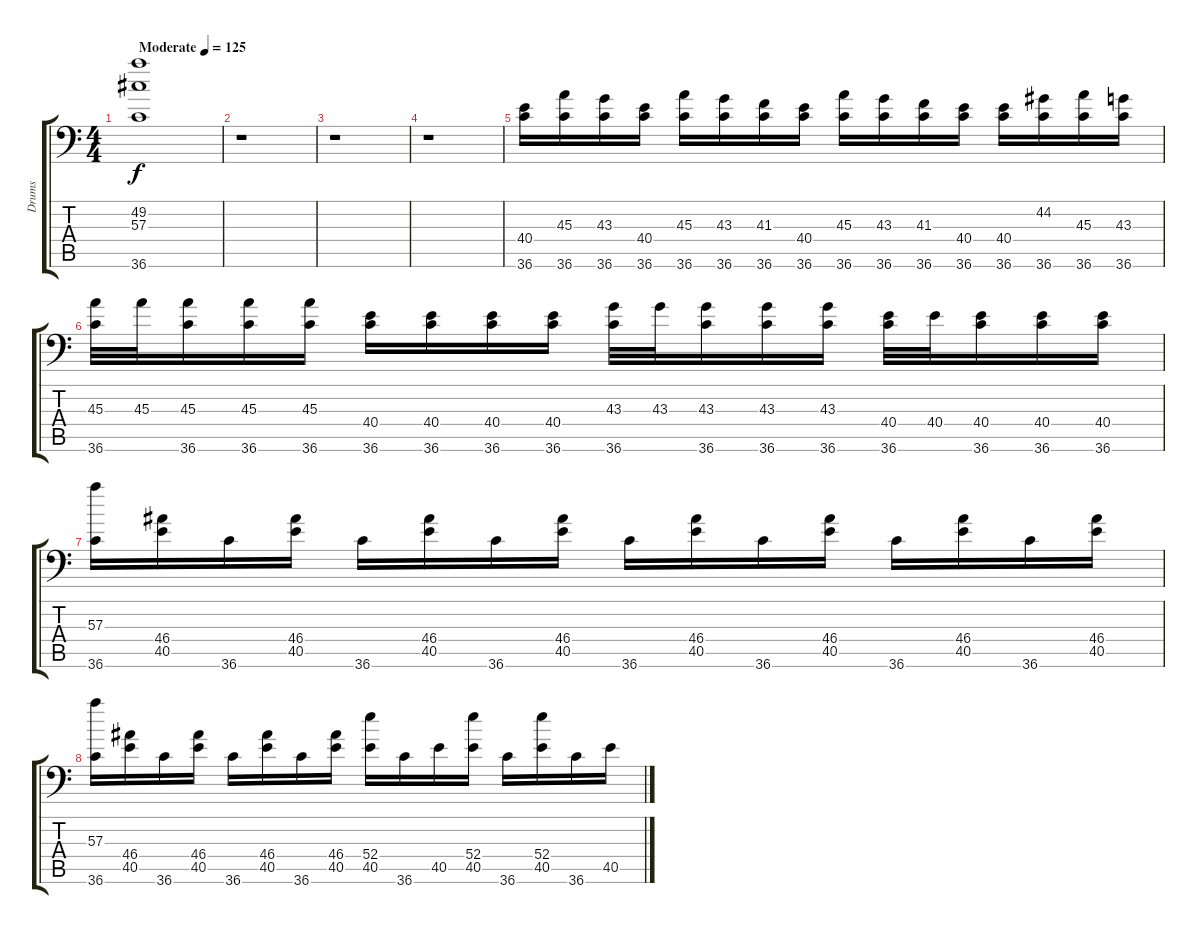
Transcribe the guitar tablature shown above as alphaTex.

\track ("Drums" "Drums") {instrument acousticgrandpiano}
\staff {score tabs}
\tuning (C-1 C-1 C-1 C-1 C-1 C-1) {hide}
\ts (4 4)
\tempo (125 "Moderate")
\clef f4
\ks c
(49.2 57.3 36.6).1{dy f instrument acousticgrandpiano} |
r.1 |
r.1 |
r.1 |
(40.4 36.6).16 (45.3 36.6).16 (43.3 36.6).16 (40.4 36.6).16 (45.3 36.6).16 (43.3 36.6).16 (41.3 36.6).16 (40.4 36.6).16 (45.3 36.6).16 (43.3 36.6).16 (41.3 36.6).16 (40.4 36.6).16 (40.4 36.6).16 (44.2 36.6).16 (45.3 36.6).16 (43.3 36.6).16 |
(45.3 36.6).32 45.3.32 (45.3 36.6).16 (45.3 36.6).16 (45.3 36.6).16 (40.4 36.6).16 (40.4 36.6).16 (40.4 36.6).16 (40.4 36.6).16 (43.3 36.6).32 43.3.32 (43.3 36.6).16 (43.3 36.6).16 (43.3 36.6).16 (40.4 36.6).32 40.4.32 (40.4 36.6).16 (40.4 36.6).16 (40.4 36.6).16 |
(57.3 36.6).16 (46.4 40.5).16 36.6.16 (46.4 40.5).16 36.6.16 (46.4 40.5).16 36.6.16 (46.4 40.5).16 36.6.16 (46.4 40.5).16 36.6.16 (46.4 40.5).16 36.6.16 (46.4 40.5).16 36.6.16 (46.4 40.5).16 |
(57.3 36.6).16 (46.4 40.5).16 36.6.16 (46.4 40.5).16 36.6.16 (46.4 40.5).16 36.6.16 (46.4 40.5).16 (52.4 40.5).16 36.6.16 40.5.16 (52.4 40.5).16 36.6.16 (52.4 40.5).16 36.6.16 40.5.16
